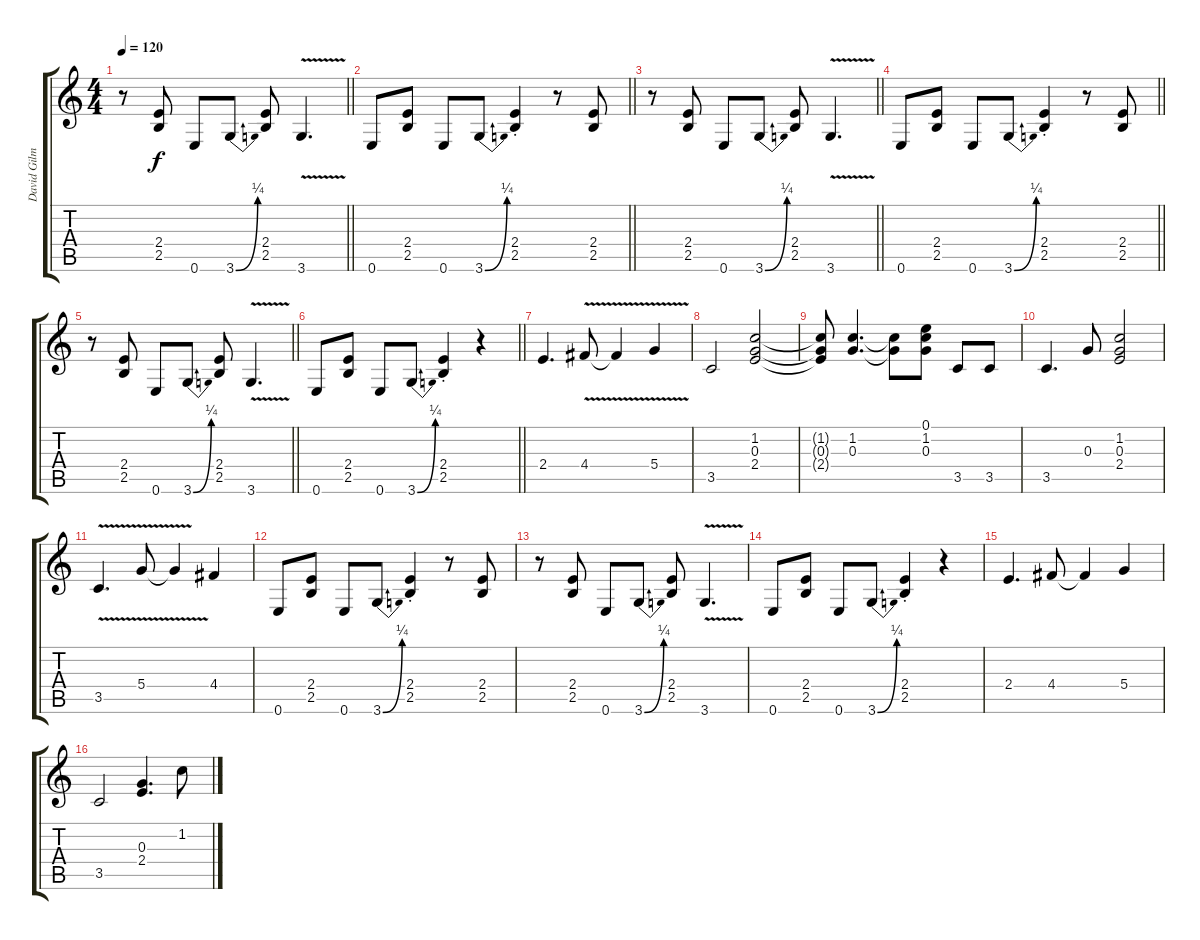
\track ("David Gilmour" "David Gilm") {instrument distortionguitar}
\staff {score tabs}
\tuning (E4 B3 G3 D3 A2 E2) {hide}
\ts (4 4)
\tempo 120
\clef g2
\barLineRight lightlight
\ks c
r.8{dy f} (2.4 2.5).8 0.6.8 3.6{be (bend 0 0 60 1)}.8 (2.4 2.5).8 3.6{v}.4{d} |
\barLineRight lightlight
0.6.8 (2.4 2.5).8 0.6.8 3.6{be (bend 0 0 60 1)}.8 (2.4{st} 2.5{st}).4 r.8 (2.4 2.5).8 |
\barLineRight lightlight
r.8 (2.4 2.5).8 0.6.8 3.6{be (bend 0 0 60 1)}.8 (2.4 2.5).8 3.6{v}.4{d} |
\barLineRight lightlight
0.6.8 (2.4 2.5).8 0.6.8 3.6{be (bend 0 0 60 1)}.8 (2.4{st} 2.5{st}).4 r.8 (2.4 2.5).8 |
\barLineRight lightlight
r.8 (2.4 2.5).8 0.6.8 3.6{be (bend 0 0 60 1)}.8 (2.4 2.5).8 3.6{v}.4{d} |
\barLineRight lightlight
0.6.8 (2.4 2.5).8 0.6.8 3.6{be (bend 0 0 60 1)}.8 (2.4{st} 2.5{st}).4 r.4 |
2.4.4{d} 4.4{v}.8 4.4{t}.4 5.4{v}.4 |
3.5.2 (1.2 0.3 2.4).2 |
(1.2{t} 0.3{t} 2.4{t}).8 (1.2 0.3).4{d} (1.2{t} 0.3{t}).8 (0.1 1.2 0.3).8 3.5.8 3.5.8 |
3.5.4{d} 0.3.8 (1.2 0.3 2.4).2 |
3.5{v}.4{d} 5.4{v}.8 5.4{t}.4 4.4.4 |
0.6.8 (2.4 2.5).8 0.6.8 3.6{be (bend 0 0 60 1)}.8 (2.4{st} 2.5{st}).4 r.8 (2.4 2.5).8 |
r.8 (2.4 2.5).8 0.6.8 3.6{be (bend 0 0 60 1)}.8 (2.4 2.5).8 3.6{v}.4{d} |
0.6.8 (2.4 2.5).8 0.6.8 3.6{be (bend 0 0 60 1)}.8 (2.4{st} 2.5{st}).4 r.4 |
2.4.4{d} 4.4.8 4.4{t}.4 5.4.4 |
3.5.2 (0.3 2.4).4{d} 1.2.8
